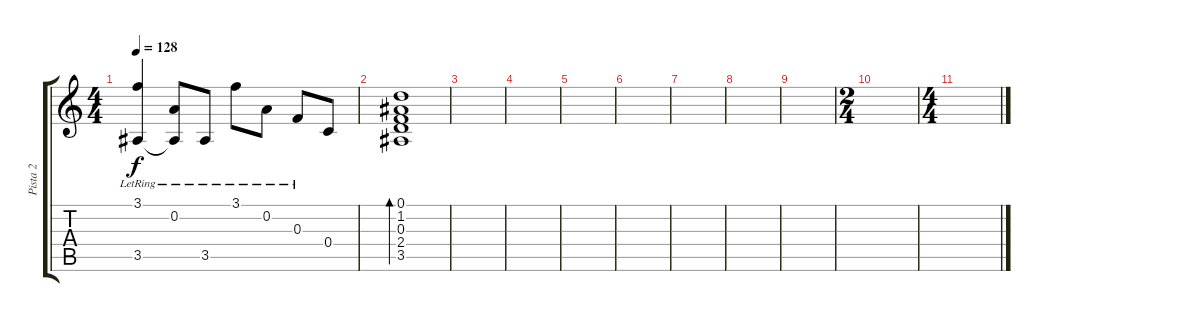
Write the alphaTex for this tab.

\track ("Pista 2" "Pista 2") {instrument electricguitarjazz}
\staff {score tabs}
\tuning (D4 A3 F3 C3 G2 D2) {hide}
\ts (4 4)
\tempo 128
\clef g2
\ks c
(3.1{lr} 3.5).4{dy f} (0.2{lr} 3.5{t}).8 3.5{lr}.8 3.1{lr}.8 0.2{lr}.8 0.3{lr}.8 0.4.8 |
(0.1 1.2 0.3 2.4 3.5).1{bd 240} |
|
|
|
|
|
|
|
\ts (2 4)
|
\ts (4 4)
